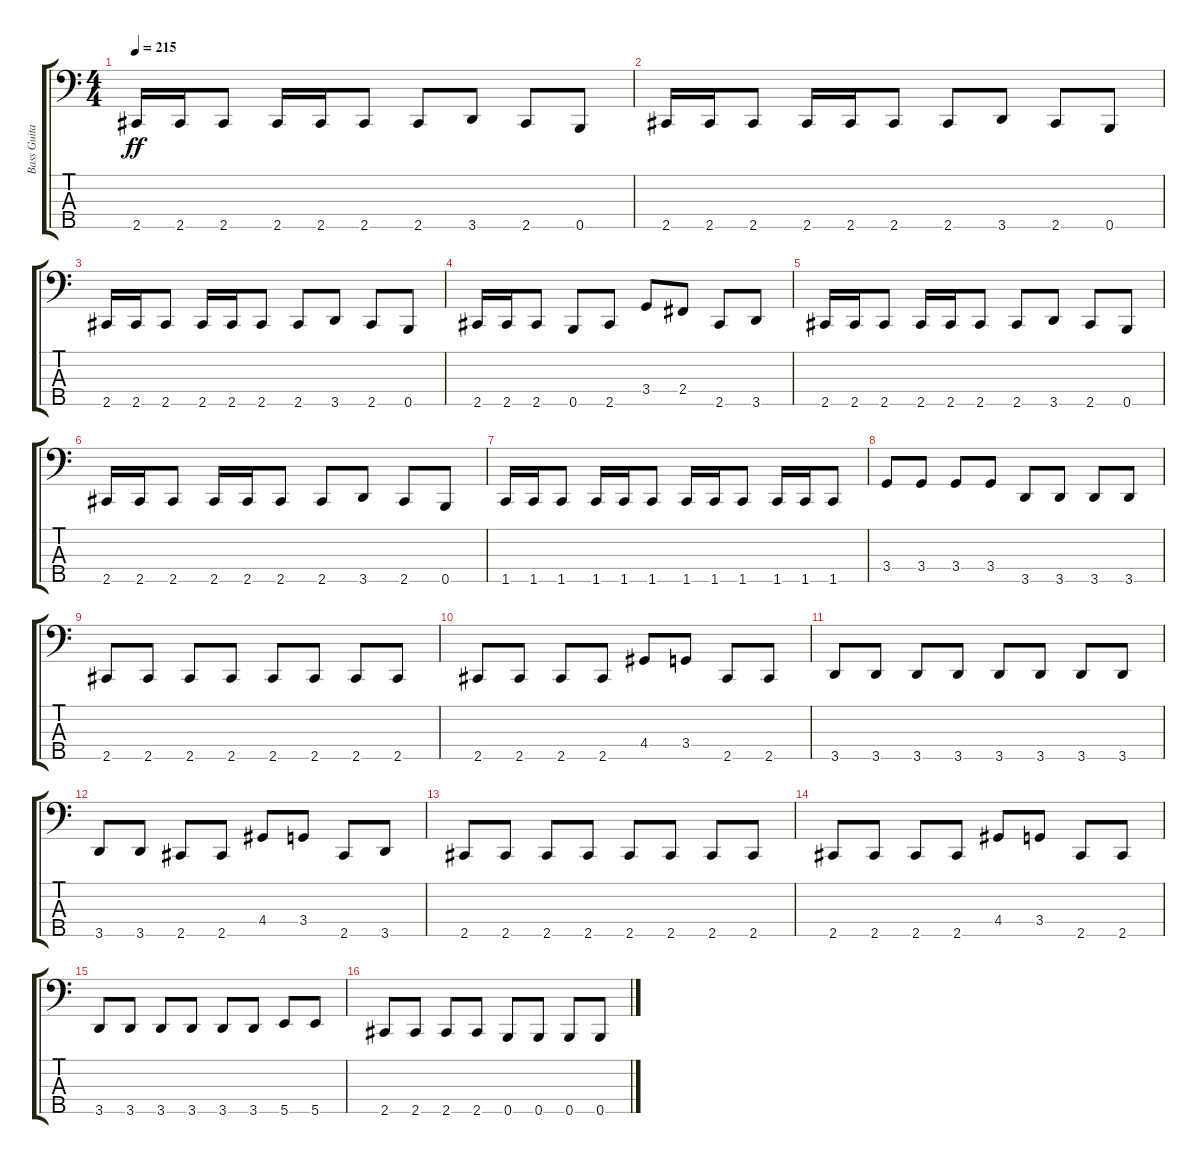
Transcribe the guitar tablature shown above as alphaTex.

\track ("Bass Guitar" "Bass Guita") {instrument electricbassfinger}
\staff {score tabs}
\tuning (G2 D2 A1 E1 B0) {hide}
\ts (4 4)
\tempo 215
\clef f4
\ks c
2.5.16{dy ff} 2.5.16 2.5.8 2.5.16 2.5.16 2.5.8 2.5.8 3.5.8 2.5.8 0.5.8 |
2.5.16 2.5.16 2.5.8 2.5.16 2.5.16 2.5.8 2.5.8 3.5.8 2.5.8 0.5.8 |
2.5.16 2.5.16 2.5.8 2.5.16 2.5.16 2.5.8 2.5.8 3.5.8 2.5.8 0.5.8 |
2.5.16 2.5.16 2.5.8 0.5.8 2.5.8 3.4.8 2.4.8 2.5.8 3.5.8 |
2.5.16 2.5.16 2.5.8 2.5.16 2.5.16 2.5.8 2.5.8 3.5.8 2.5.8 0.5.8 |
2.5.16 2.5.16 2.5.8 2.5.16 2.5.16 2.5.8 2.5.8 3.5.8 2.5.8 0.5.8 |
1.5.16 1.5.16 1.5.8 1.5.16 1.5.16 1.5.8 1.5.16 1.5.16 1.5.8 1.5.16 1.5.16 1.5.8 |
3.4.8 3.4.8 3.4.8 3.4.8 3.5.8 3.5.8 3.5.8 3.5.8 |
2.5.8 2.5.8 2.5.8 2.5.8 2.5.8 2.5.8 2.5.8 2.5.8 |
2.5.8 2.5.8 2.5.8 2.5.8 4.4.8 3.4.8 2.5.8 2.5.8 |
3.5.8 3.5.8 3.5.8 3.5.8 3.5.8 3.5.8 3.5.8 3.5.8 |
3.5.8 3.5.8 2.5.8 2.5.8 4.4.8 3.4.8 2.5.8 3.5.8 |
2.5.8 2.5.8 2.5.8 2.5.8 2.5.8 2.5.8 2.5.8 2.5.8 |
2.5.8 2.5.8 2.5.8 2.5.8 4.4.8 3.4.8 2.5.8 2.5.8 |
3.5.8 3.5.8 3.5.8 3.5.8 3.5.8 3.5.8 5.5.8 5.5.8 |
2.5.8 2.5.8 2.5.8 2.5.8 0.5.8 0.5.8 0.5.8 0.5.8
